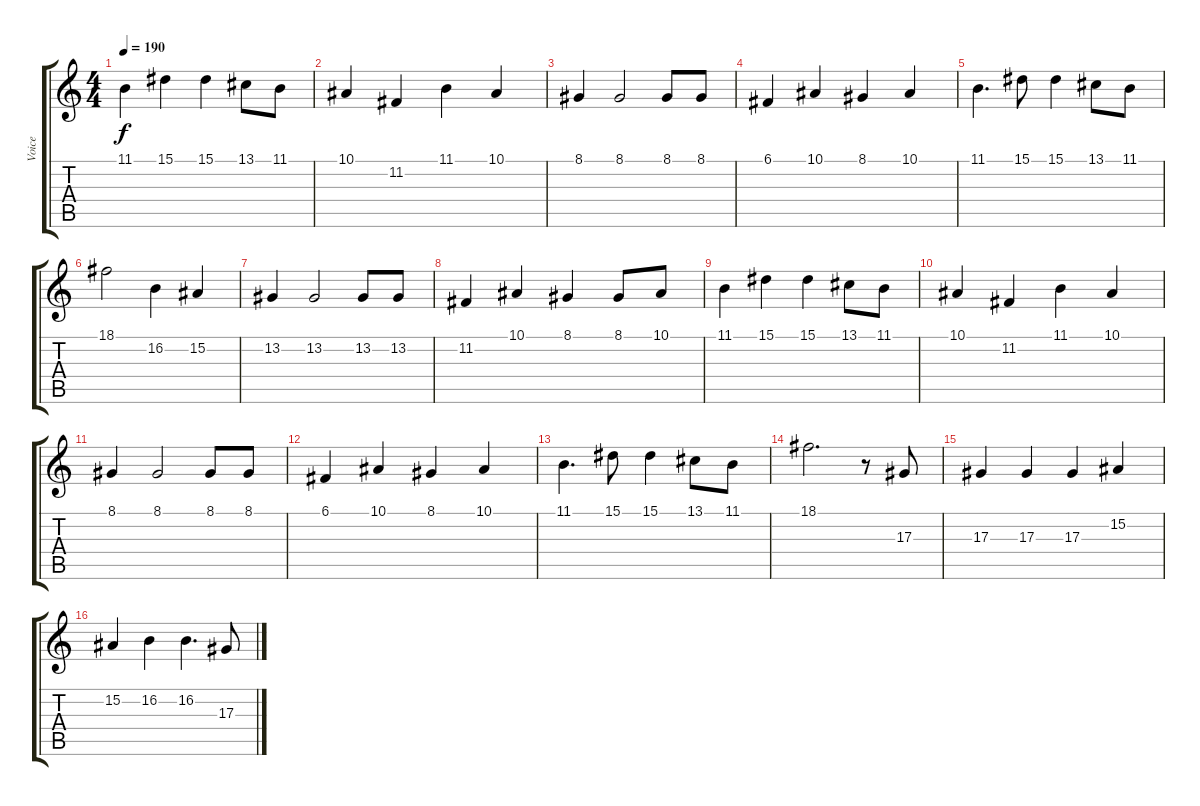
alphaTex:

\track ("Voice" "Voice") {instrument lead6voice}
\staff {score tabs}
\tuning (C4 G3 Eb3 Bb2 F2 C2) {hide}
\ts (4 4)
\tempo 190
\clef g2
\ks c
11.1.4{dy f} 15.1.4 15.1.4 13.1.8 11.1.8 |
10.1.4 11.2.4 11.1.4 10.1.4 |
8.1.4 8.1.2 8.1.8 8.1.8 |
6.1.4 10.1.4 8.1.4 10.1.4 |
11.1.4{d} 15.1.8 15.1.4 13.1.8 11.1.8 |
18.1.2 16.2.4 15.2.4 |
13.2.4 13.2.2 13.2.8 13.2.8 |
11.2.4 10.1.4 8.1.4 8.1.8 10.1.8 |
11.1.4 15.1.4 15.1.4 13.1.8 11.1.8 |
10.1.4 11.2.4 11.1.4 10.1.4 |
8.1.4 8.1.2 8.1.8 8.1.8 |
6.1.4 10.1.4 8.1.4 10.1.4 |
11.1.4{d} 15.1.8 15.1.4 13.1.8 11.1.8 |
18.1.2{d} r.8 17.3.8 |
17.3.4 17.3.4 17.3.4 15.2.4 |
15.2.4 16.2.4 16.2.4{d} 17.3.8
